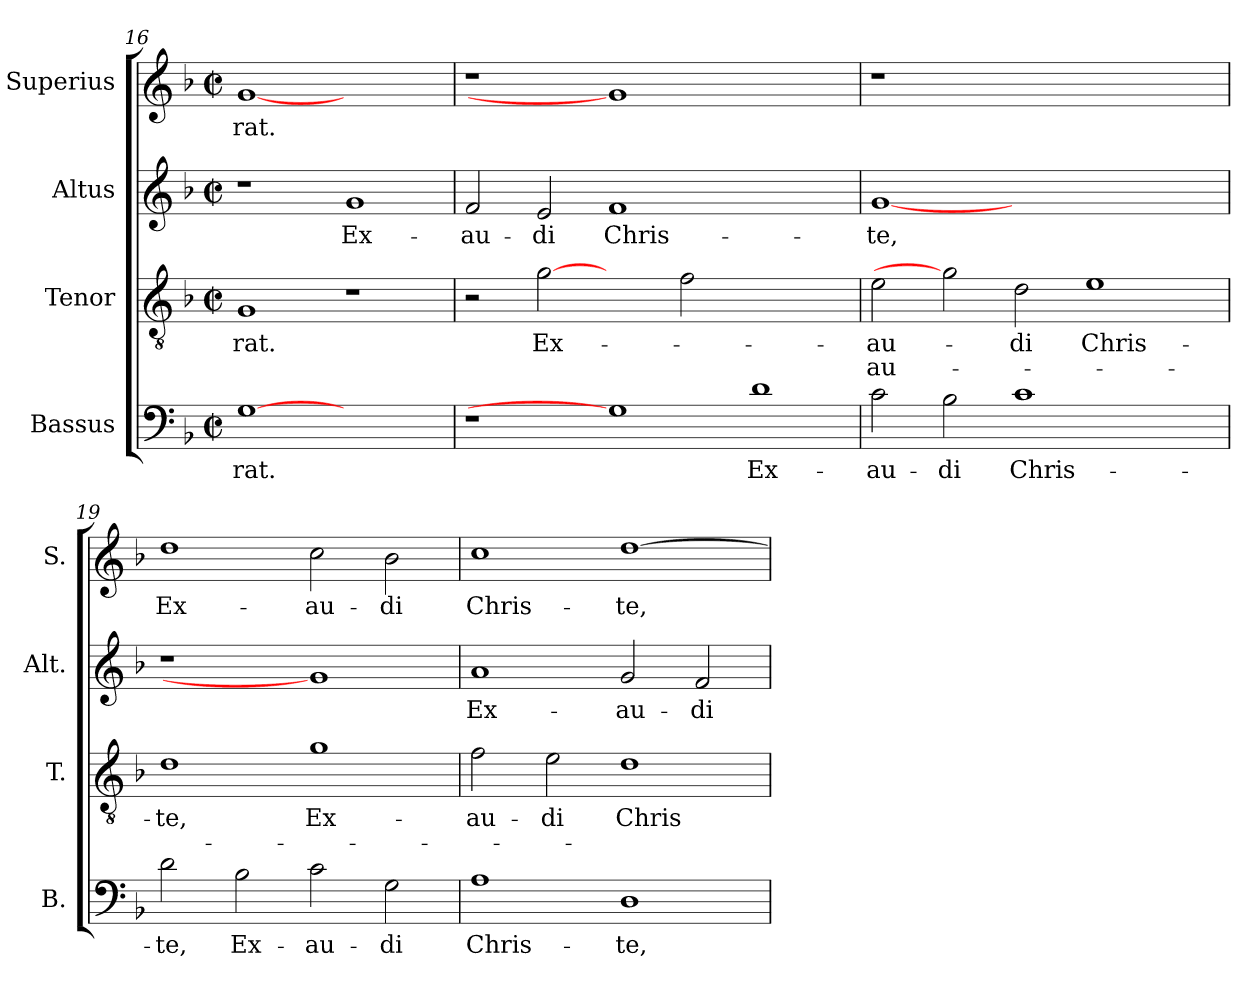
**kern	**text	**kern	**text	**text	**kern	**text	**kern	**text
*part4	*part4	*part3	*part3	*part3	*part2	*part2	*part1	*part1
*staff4	*staff4	*staff3	*staff3	*staff3	*staff2	*staff2	*staff1	*staff1
*I"Bassus	*	*I"Tenor	*	*	*I"Altus	*	*I"Superius	*
*I'B.	*	*I'T.	*	*	*I'Alt.	*	*I'S.	*
*clefF4	*	*clefGv2	*	*	*clefG2	*	*clefG2	*
*	*	*ITrd7c12	*	*	*	*	*	*
*k[b-]	*	*k[b-]	*	*	*k[b-]	*	*k[b-]	*
*F:	*	*F:	*	*	*F:	*	*F:	*
*M2/2	*	*M2/2	*	*	*M2/2	*	*M2/2	*
*met(c|)	*	*met(c|)	*	*	*met(c|)	*	*met(c|)	*
=16	=16	=16	=16	=16	=16	=16	=16	=16
!	!LO:LY:b:color=#000000	!	!	!	!	!	!	!
!	!	!	!LO:LY:b:color=#000000	!	!	!	!	!
!	!	!	!	!	!	!	!	!LO:LY:b:color=#000000
[1Gi	-rat.	1GGi	-rat.	.	1r	.	[1gi	-rat.
!	!	!	!	!	!	!LO:LY:b:color=#000000	!	!
1ryy	.	1r	.	.	1gi	Ex-	1ryy	.
!!LO:LB:g=z
=17	=17	=17	=17	=17	=17	=17	=17	=17
!	!	!	!	!	!	!LO:LY:b:color=#000000	!LO:N:vis=1	!
1r	.	2r	.	.	2fi/	-au-	1r	.
!	!	!	!LO:LY:b:color=#000000	!	!	!	!	!
!	!	!	!	!	!	!LO:LY:b:color=#000000	!	!
.	.	[2Gi	Ex-	.	2ei/	-di	.	.
!	!	!	!	!	!	!LO:LY:b:color=#000000	!	!
1Gi]	.	2ryy	.	.	1fi	Chris-	1gi]	.
.	.	2Fi\	.	.	.	.	.	.
!	!LO:LY:b:color=#000000	!	!	!	!	!	!	!
1di	Ex-	1ryy	.	.	1ryy	.	1ryy	.
=18	=18	=18	=18	=18	=18	=18	=18	=18
!	!LO:LY:b:color=#000000	!	!	!	!	!	!	!
!	!	!	!LO:LY:b:color=#000000	!LO:LY:b:color=#000000	!	!	!	!
!	!	!	!	!	!	!LO:LY:b:color=#000000	!LO:N:vis=1	!
2ci\	-au-	2Ei\	-au-	-au-	[1gi	-te,	1r	.
!	!LO:LY:b:color=#000000	!	!	!	!	!	!	!
2B-i\	-di	2Gi]	.	.	.	.	.	.
!	!LO:LY:b:color=#000000	!	!	!	!	!	!	!
!	!	!	!LO:LY:b:color=#000000	!	!	!	!	!
1ci	Chris-	2Di\	-di	.	1.ryy	.	1.ryy	.
!	!	!	!LO:LY:b:color=#000000	!	!	!	!	!
.	.	1Ei	Chris-	.	.	.	.	.
2ryy	.	.	.	.	.	.	.	.
=19	=19	=19	=19	=19	=19	=19	=19	=19
!	!LO:LY:b:color=#000000	!	!	!	!	!	!	!
!	!	!	!LO:LY:b:color=#000000	!	!LO:N:vis=1	!	!	!
!	!	!	!	!	!	!	!	!LO:LY:b:color=#000000
2di\	-te,	1Di	-te,	.	1r	.	1ddi	Ex-
!	!LO:LY:b:color=#000000	!	!	!	!	!	!	!
2B-i\	Ex-	.	.	.	.	.	.	.
!	!LO:LY:b:color=#000000	!	!	!	!	!	!	!
!	!	!	!LO:LY:b:color=#000000	!	!	!	!	!
!	!	!	!	!	!	!	!	!LO:LY:b:color=#000000
2ci\	-au-	1Gi	Ex-	.	1gi]	.	2cci\	-au-
!	!LO:LY:b:color=#000000	!	!	!	!	!	!	!
!	!	!	!	!	!	!	!	!LO:LY:b:color=#000000
2Gi\	-di	.	.	.	.	.	2b-i\	-di
=20	=20	=20	=20	=20	=20	=20	=20	=20
!	!LO:LY:b:color=#000000	!	!	!	!	!	!	!
!	!	!	!LO:LY:b:color=#000000	!	!	!	!	!
!	!	!	!	!	!	!LO:LY:b:color=#000000	!	!
!	!	!	!	!	!	!	!	!LO:LY:b:color=#000000
1Ai	Chris-	2Fi\	-au-	.	1ai	Ex-	1cci	Chris-
!	!	!	!LO:LY:b:color=#000000	!	!	!	!	!
.	.	2Ei\	-di	.	.	.	.	.
!	!LO:LY:b:color=#000000	!	!	!	!	!	!	!
!	!	!	!LO:LY:b:color=#000000	!	!	!	!	!
!	!	!	!	!	!	!LO:LY:b:color=#000000	!	!
!	!	!	!	!	!	!	!	!LO:LY:b:color=#000000
1Di	-te,	1Di	Chris-	.	2gi/	-au-	[>1ddi	-te,
!	!	!	!	!	!	!LO:LY:b:color=#000000	!	!
.	.	.	.	.	2fi/	-di	.	.
=	=	=	=	=	=	=	=	=
*-	*-	*-	*-	*-	*-	*-	*-	*-
